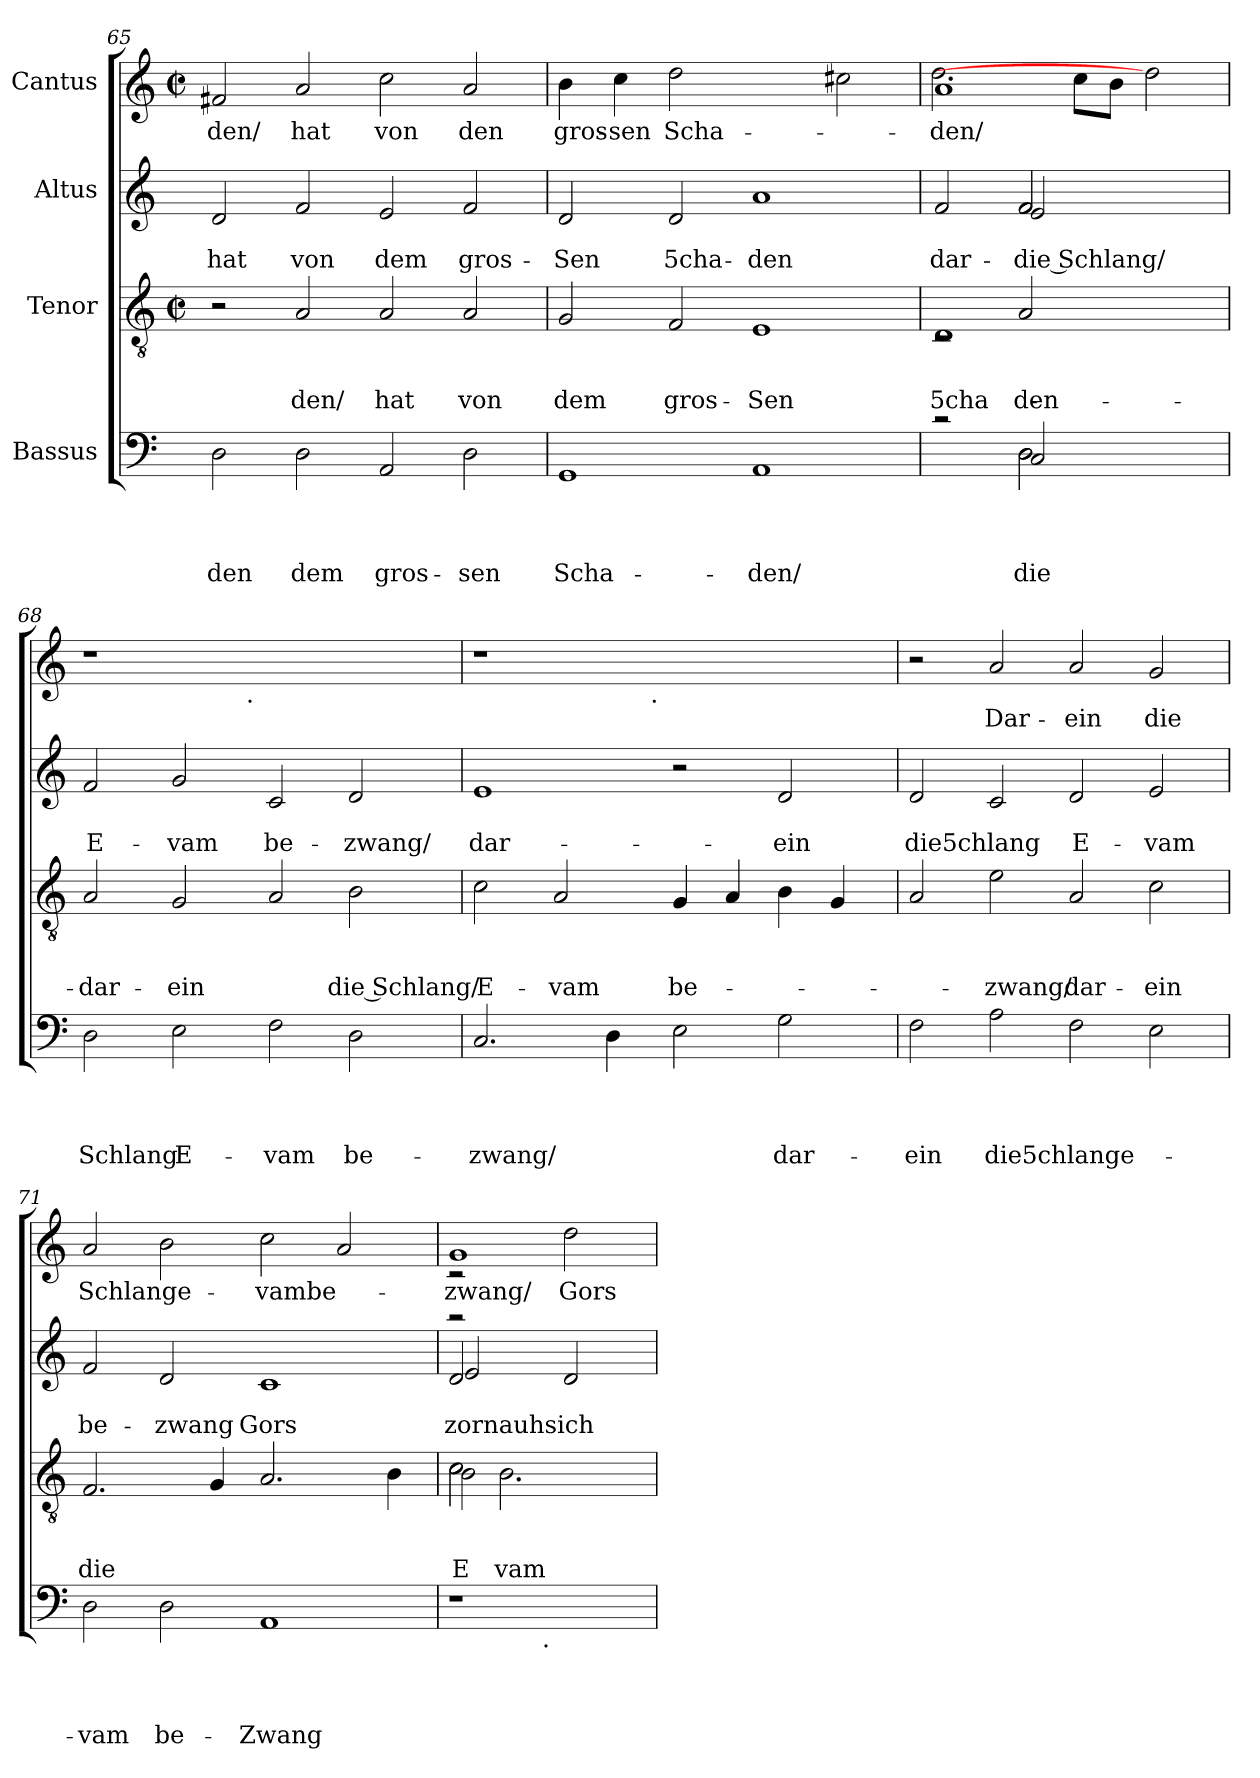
**kern	**text	**text	**text	**text	**kern	**text	**text	**text	**kern	**text	**text	**kern	**text
*part4	*part4	*part4	*part4	*part4	*part3	*part3	*part3	*part3	*part2	*part2	*part2	*part1	*part1
*staff4	*staff4	*staff4	*staff4	*staff4	*staff3	*staff3	*staff3	*staff3	*staff2	*staff2	*staff2	*staff1	*staff1
*I"Bassus	*	*	*	*	*I"Tenor	*	*	*	*I"Altus	*	*	*I"Cantus	*
*clefF4	*	*	*	*	*clefGv2	*	*	*	*clefG2	*	*	*clefG2	*
*k[]	*	*	*	*	*k[]	*	*	*	*k[]	*	*	*k[]	*
*C:	*	*	*	*	*C:	*	*	*	*C:	*	*	*C:	*
*	*	*	*	*	*M2/2	*	*	*	*	*	*	*M2/2	*
*	*	*	*	*	*met(c|)	*	*	*	*	*	*	*met(c|)	*
=65	=65	=65	=65	=65	=65	=65	=65	=65	=65	=65	=65	=65	=65
!	!	!	!	!LO:LY:b	!	!	!	!	!	!	!LO:LY:b	!	!LO:LY:b
2D\	.	.	.	-den	2r	.	.	.	2d/	.	hat	2f#X/	-den/
!	!	!	!	!LO:LY:b	!	!	!	!LO:LY:b	!	!	!LO:LY:b	!	!LO:LY:b
2D\	.	.	.	dem	2A/	.	.	-den/	2f/	.	von	2a/	hat
!	!	!	!	!LO:LY:b	!	!	!	!LO:LY:b	!	!	!LO:LY:b	!	!LO:LY:b
2AA/	.	.	.	gros-	2A/	.	.	hat	2e/	.	dem	2cc\	von
!	!	!	!	!LO:LY:b:rj	!	!	!	!LO:LY:b	!	!	!LO:LY:b	!	!LO:LY:b
2D\	.	.	.	-sen	2A/	.	.	von	2f/	.	gros-	2a/	den
!!LO:LB:g=z
=66	=66	=66	=66	=66	=66	=66	=66	=66	=66	=66	=66	=66	=66
!	!	!	!	!LO:LY:b	!	!	!	!LO:LY:b	!	!	!LO:LY:b	!	!LO:LY:b
1GG	.	.	.	Scha-	2G/	.	.	dem	2d/	.	-Sen	4b\	gros-
!	!	!	!	!	!	!	!	!	!	!	!	!	!LO:LY:b:rj
.	.	.	.	.	.	.	.	.	.	.	.	4cc\	-sen
!	!	!	!	!	!	!	!	!LO:LY:b	!	!	!LO:LY:b	!	!LO:LY:b
.	.	.	.	.	2F/	.	.	gros-	2d/	.	5cha-	[2dd	Scha-
!	!	!	!	!LO:LY:b	!	!	!	!LO:LY:b	!	!	!LO:LY:b:rj	!	!
1AA	.	.	.	-den/	1E	.	.	-Sen	1a	.	-den	2ryy	.
.	.	.	.	.	.	.	.	.	.	.	.	2cc#X\	.
=67	=67	=67	=67	=67	=67	=67	=67	=67	=67	=67	=67	=67	=67
*^	*	*	*	*	*	*	*	*	*	*	*	*	*
*	*^	*	*	*	*	*	*	*	*	*	*	*	*	*
!	!	!	!	!	!	!	!	!	!	!LO:LY:b	!	!	!LO:LY:b	!	!LO:LY:b
*	*	*	*	*	*	*	*^	*	*	*	*^	*	*	*^	*
*	*	*	*	*	*	*	*	*	*	*	*	*	*^	*	*	*	*	*
2rc	2ryy	2ryy	.	.	.	.	1D	2rC	.	.	5cha-	2f/	2ryy	2ryy	.	dar-	1a	2.dd\	-den/
!	!	!	!	!	!	!LO:LY:b	!	!	!	!	!	!	!	!	!	!	!	!	!
!	!	!	!	!	!	!LO:LY:b	!	!	!	!	!	!	!	!	!	!	!	!	!
!	!	!	!	!	!	!LO:LY:b	!	!	!	!	!LO:LY:b	!	!	!	!	!LO:LY:b:rj	!	!	!
!	!	!	!	!	!	!	!	!	!	!	!	!	!	!	!	!LO:LY:b	!	!	!
2D\	2D\	2C/	.	.	.	die	.	2A/	.	.	-den	2f/	2f/	2e/	.	die Schlang/	.	.	.
.	.	.	.	.	.	.	.	.	.	.	.	.	.	.	.	.	.	8cc\L	.
.	.	.	.	.	.	.	.	.	.	.	.	.	.	.	.	.	.	8b\J	.
2ryy	2ryy	2ryy	.	.	.	.	2ryy	2ryy	.	.	.	2ryy	2ryy	2ryy	.	.	2dd]	2ryy	.
=68	=68	=68	=68	=68	=68	=68	=68	=68	=68	=68	=68	=68	=68	=68	=68	=68	=68	=68	=68
!	!	!	!	!	!	!LO:LY:b	!	!	!	!	!LO:LY:b	!	!	!	!	!LO:LY:b	!	!	!
*v	*v	*v	*	*	*	*	*	*	*	*	*	*v	*v	*v	*	*	*	*	*
*	*	*	*	*	*v	*v	*	*	*	*	*	*	*	*	*
2D\	.	.	.	Schlang	2A/	.	.	dar-	2f/	.	E-	1r	2...ryy	.
!	!	!	!	!LO:LY:b	!	!	!	!LO:LY:b	!	!	!LO:LY:b	!	!	!
2E\	.	.	.	E-	2G/	.	.	-ein	2g/	.	-vam	.	.	.
!	!	!	!	!	!	!	!	!	!	!	!	!	!LO:TX:b:t=.	!
.	.	.	.	.	.	.	.	.	.	.	.	.	1ryy	.
!	!	!	!	!LO:LY:b	!	!	!	!	!	!	!LO:LY:b	!	!	!
2F\	.	.	.	-vam	2A/	.	.	.	2c/	.	be-	1ryy	.	.
!	!	!	!	!LO:LY:b	!	!	!	!LO:LY:b	!	!	!LO:LY:b	!	!	!
2D\	.	.	.	be-	2B\	.	.	die Schlang/	2d/	.	-zwang/	.	.	.
.	.	.	.	.	.	.	.	.	.	.	.	.	16ryy	.
=69	=69	=69	=69	=69	=69	=69	=69	=69	=69	=69	=69	=69	=69	=69
!	!	!	!	!LO:LY:b	!	!	!	!LO:LY:b	!	!	!LO:LY:b	!	!	!
2.C/	.	.	.	-zwang/	2c\	.	.	E-	1e	.	dar-	1r	2...ryy	.
!	!	!	!	!	!	!	!	!LO:LY:b	!	!	!	!	!	!
.	.	.	.	.	2A/	.	.	-vam	.	.	.	.	.	.
4D\	.	.	.	.	.	.	.	.	.	.	.	.	.	.
!	!	!	!	!	!	!	!	!	!	!	!	!	!LO:TX:b:t=.	!
.	.	.	.	.	.	.	.	.	.	.	.	.	1ryy	.
!	!	!	!	!	!	!	!	!LO:LY:b	!	!	!	!	!	!
2E\	.	.	.	.	4G/	.	.	be-	2r	.	.	1ryy	.	.
.	.	.	.	.	4A/	.	.	.	.	.	.	.	.	.
!	!	!	!	!LO:LY:b	!	!	!	!	!	!	!LO:LY:b	!	!	!
2G\	.	.	.	dar-	4B\	.	.	.	2d/	.	-ein	.	.	.
.	.	.	.	.	4G/	.	.	.	.	.	.	.	.	.
.	.	.	.	.	.	.	.	.	.	.	.	.	16ryy	.
!!LO:PB:g=z
=70	=70	=70	=70	=70	=70	=70	=70	=70	=70	=70	=70	=70	=70	=70
!	!	!	!	!LO:LY:b	!	!	!	!	!	!	!LO:LY:b	!	!	!
*	*	*	*	*	*	*	*	*	*	*	*	*v	*v	*
2F\	.	.	.	-ein	2A/	.	.	.	2d/	.	die5chlang	2r	.
!	!	!	!	!LO:LY:b	!	!	!	!LO:LY:b	!	!	!	!	!LO:LY:b
2A\	.	.	.	die5chlange-	2e\	.	.	-zwang/	2c/	.	.	2a/	Dar-
!	!	!	!	!	!	!	!	!LO:LY:b	!	!	!LO:LY:b	!	!LO:LY:b
2F\	.	.	.	.	2A/	.	.	dar-	2d/	.	E-	2a/	-ein
!	!	!	!	!	!	!	!	!LO:LY:b	!	!	!LO:LY:b	!	!LO:LY:b
2E\	.	.	.	.	2c\	.	.	-ein	2e/	.	-vam	2g/	die
=71	=71	=71	=71	=71	=71	=71	=71	=71	=71	=71	=71	=71	=71
!	!	!	!	!LO:LY:b	!	!	!	!LO:LY:b	!	!	!LO:LY:b	!	!LO:LY:b
2D\	.	.	.	-vam	2.F/	.	.	die	2f/	.	be-	2a/	Schlange-
!	!	!	!	!LO:LY:b	!	!	!	!	!	!	!LO:LY:b	!	!
2D\	.	.	.	be-	.	.	.	.	2d/	.	-zwang	2b\	.
.	.	.	.	.	4G/	.	.	.	.	.	.	.	.
!	!	!	!	!LO:LY:b	!	!	!	!	!	!	!LO:LY:b	!	!LO:LY:b
1AA	.	.	.	-Zwang	2.A/	.	.	.	1c	.	Gors	2cc\	-vambe-
.	.	.	.	.	.	.	.	.	.	.	.	2a/	.
.	.	.	.	.	4B\	.	.	.	.	.	.	.	.
=72	=72	=72	=72	=72	=72	=72	=72	=72	=72	=72	=72	=72	=72
*	*	*	*	*	*^	*	*	*	*	*	*	*	*
!	!	!	!	!	!	!	!	!	!LO:LY:b	!	!	!	!	!
*	*	*	*	*	*	*^	*	*	*	*	*	*	*	*
!	!	!	!	!	!	!	!	!	!	!LO:LY:b	!	!	!LO:LY:b	!	!LO:LY:b
*^	*	*	*	*	*	*	*^	*	*	*	*^	*	*	*^	*
*	*	*	*	*	*	*	*	*	*	*	*	*	*	*^	*	*	*	*	*
1r	4..ryy	.	.	.	.	2c\	2B\	2c\	4ryy	.	.	E-	2raa	2d/	2e/	.	zornauhsich-	1g	2rc	-zwang/
!	!	!	!	!	!	!	!	!	!	!	!	!LO:LY:b	!	!	!	!	!	!	!	!
.	.	.	.	.	.	.	.	.	2.B\	.	.	-vam	.	.	.	.	.	.	.	.
!	!LO:TX:b:t=.	!	!	!	!	!	!	!	!	!	!	!	!	!	!	!	!	!	!	!
.	2ryy	.	.	.	.	.	.	.	.	.	.	.	.	.	.	.	.	.	.	.
!	!	!	!	!	!	!	!	!	!	!	!	!	!	!	!	!	!	!	!	!LO:LY:b
.	.	.	.	.	.	2ryy	2ryy	2ryy	.	.	.	.	2ryy	2ryy	2d/	.	.	.	2dd\	Gors
.	16ryy	.	.	.	.	.	.	.	.	.	.	.	.	.	.	.	.	.	.	.
*v	*v	*	*	*	*	*	*	*	*	*	*	*	*v	*v	*v	*	*	*v	*v	*
*	*	*	*	*	*v	*v	*v	*v	*	*	*	*	*	*	*	*
=	=	=	=	=	=	=	=	=	=	=	=	=	=
*-	*-	*-	*-	*-	*-	*-	*-	*-	*-	*-	*-	*-	*-
